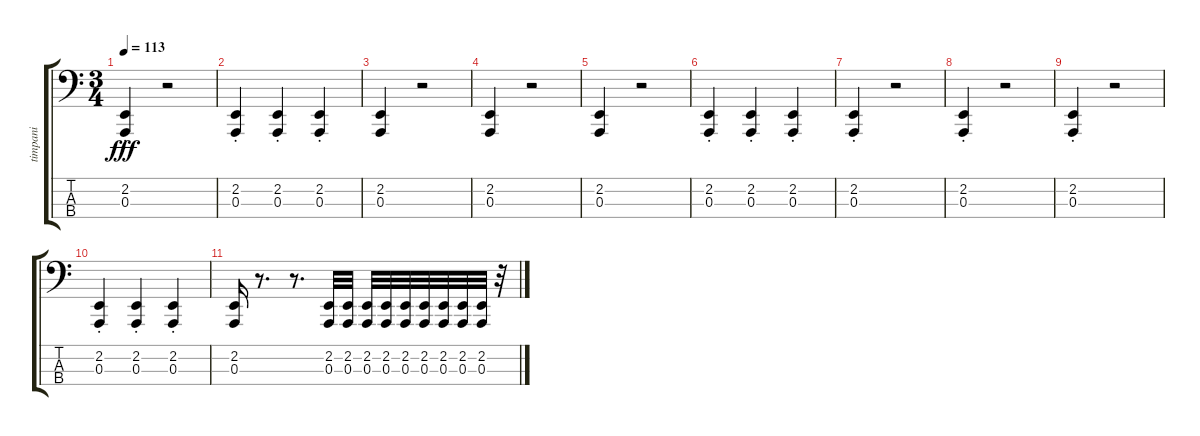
\track ("timpani" "timpani") {instrument timpani}
\staff {score tabs}
\tuning (G2 D2 A1 E1) {hide}
\ts (3 4)
\tempo 113
\clef f4
\ks c
(2.2{st} 0.3{st}).4{dy fff} r.2 |
(2.2{st} 0.3{st}).4 (2.2{st} 0.3{st}).4 (2.2{st} 0.3{st}).4 |
(2.2 0.3).4 r.2 |
(2.2 0.3).4 r.2 |
(2.2 0.3).4 r.2 |
(2.2 0.3{st}).4 (2.2{st} 0.3{st}).4 (2.2{st} 0.3{st}).4 |
(2.2{st} 0.3{st}).4 r.2 |
(2.2{st} 0.3{st}).4 r.2 |
(2.2{st} 0.3{st}).4 r.2 |
(2.2{st} 0.3{st}).4 (2.2{st} 0.3{st}).4 (2.2{st} 0.3{st}).4 |
(2.2 0.3).16 r.8{d} r.8{d} (2.2 0.3).32 (2.2 0.3).32 (2.2 0.3).32 (2.2 0.3).32 (2.2 0.3).32 (2.2 0.3).32 (2.2 0.3).32 (2.2 0.3).32 (2.2 0.3).32 r.32
